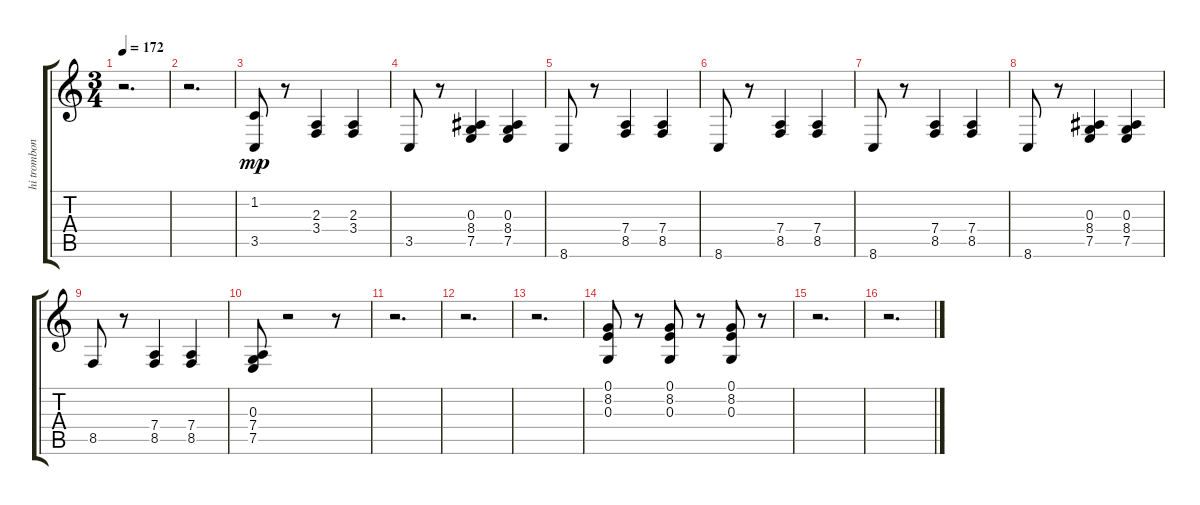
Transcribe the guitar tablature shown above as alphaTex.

\track ("hi trombones" "hi trombon") {instrument trombone}
\staff {score tabs}
\tuning (E4 B3 G3 D3 A2 E2) {hide}
\ts (3 4)
\tempo 172
\clef g2
\ks c
r.2{d dy mp} |
r.2{d} |
(1.2 3.5).8 r.8 (2.3 3.4).4 (2.3 3.4).4 |
3.5.8 r.8 (0.3 8.4 7.5).4 (0.3 8.4 7.5).4 |
8.6.8 r.8 (7.4 8.5).4 (7.4 8.5).4 |
8.6.8 r.8 (7.4 8.5).4 (7.4 8.5).4 |
8.6.8 r.8 (7.4 8.5).4 (7.4 8.5).4 |
8.6.8 r.8 (0.3 8.4 7.5).4 (0.3 8.4 7.5).4 |
8.5.8 r.8 (7.4 8.5).4 (7.4 8.5).4 |
(0.3 7.4 7.5).8 r.2 r.8 |
r.2{d} |
r.2{d} |
r.2{d} |
(0.1 8.2 0.3).8 r.8 (0.1 8.2 0.3).8 r.8 (0.1 8.2 0.3).8 r.8 |
r.2{d} |
r.2{d}
